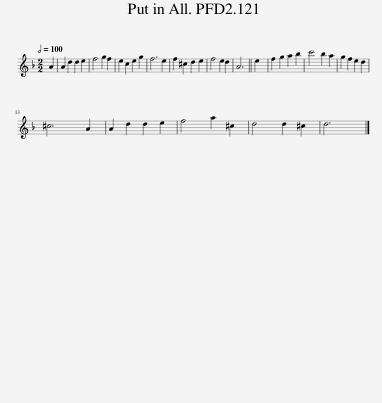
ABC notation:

X:1
L:1/8
Q:1/2=100
M:2/2
I:linebreak $
K:Dmin
V:1 treble
V:1
 A2 | A2 d2 d2 e2 | f4 g2 f2 | e2 c2 e2 g2 | f6 e2 | %5
 f2 ^c2 d2 e2 | f4 e2 d2 | A6 || e2 | f2 g2 a2 b2 | %10
 c'4 b2 a2 | g2 f2 e2 d2 |$ ^c6 A2 | A2 d2 d2 e2 | f4 a2 ^c2 | %15
 d4 d2 ^c2 | d6 |] %17
